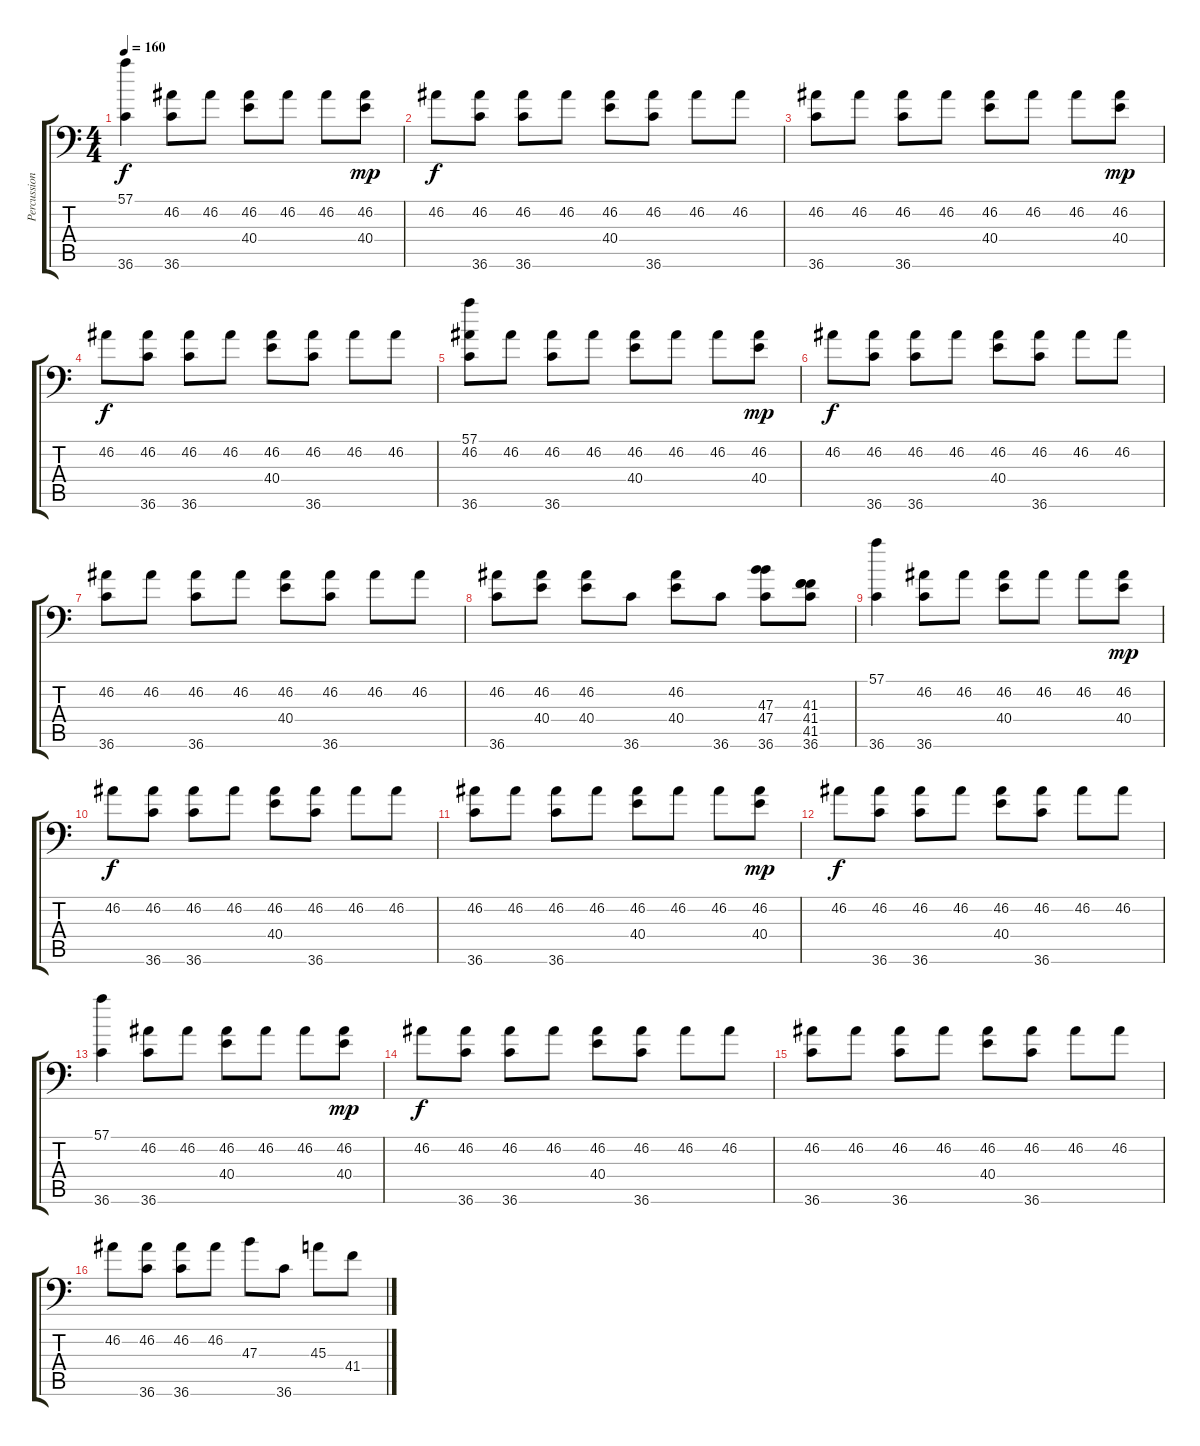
\track ("Percussion" "Percussion") {instrument acousticgrandpiano}
\staff {score tabs}
\tuning (C-1 C-1 C-1 C-1 C-1 C-1) {hide}
\ts (4 4)
\tempo 160
\clef f4
\ks c
(57.1 36.6).4{dy f} (46.2 36.6).8 46.2.8 (46.2 40.4).8 46.2.8 46.2.8 (46.2 40.4).8{dy mp} |
46.2.8{dy f} (46.2 36.6).8 (46.2 36.6).8 46.2.8 (46.2 40.4).8 (46.2 36.6).8 46.2.8 46.2.8 |
(46.2 36.6).8 46.2.8 (46.2 36.6).8 46.2.8 (46.2 40.4).8 46.2.8 46.2.8 (46.2 40.4).8{dy mp} |
46.2.8{dy f} (46.2 36.6).8 (46.2 36.6).8 46.2.8 (46.2 40.4).8 (46.2 36.6).8 46.2.8 46.2.8 |
(57.1 46.2 36.6).8 46.2.8 (46.2 36.6).8 46.2.8 (46.2 40.4).8 46.2.8 46.2.8 (46.2 40.4).8{dy mp} |
46.2.8{dy f} (46.2 36.6).8 (46.2 36.6).8 46.2.8 (46.2 40.4).8 (46.2 36.6).8 46.2.8 46.2.8 |
(46.2 36.6).8 46.2.8 (46.2 36.6).8 46.2.8 (46.2 40.4).8 (46.2 36.6).8 46.2.8 46.2.8 |
(46.2 36.6).8 (46.2 40.4).8 (46.2 40.4).8 36.6.8 (46.2 40.4).8 36.6.8 (47.3 47.4 36.6).8 (41.3 41.4 41.5 36.6).8 |
(57.1 36.6).4 (46.2 36.6).8 46.2.8 (46.2 40.4).8 46.2.8 46.2.8 (46.2 40.4).8{dy mp} |
46.2.8{dy f} (46.2 36.6).8 (46.2 36.6).8 46.2.8 (46.2 40.4).8 (46.2 36.6).8 46.2.8 46.2.8 |
(46.2 36.6).8 46.2.8 (46.2 36.6).8 46.2.8 (46.2 40.4).8 46.2.8 46.2.8 (46.2 40.4).8{dy mp} |
46.2.8{dy f} (46.2 36.6).8 (46.2 36.6).8 46.2.8 (46.2 40.4).8 (46.2 36.6).8 46.2.8 46.2.8 |
(57.1 36.6).4 (46.2 36.6).8 46.2.8 (46.2 40.4).8 46.2.8 46.2.8 (46.2 40.4).8{dy mp} |
46.2.8{dy f} (46.2 36.6).8 (46.2 36.6).8 46.2.8 (46.2 40.4).8 (46.2 36.6).8 46.2.8 46.2.8 |
(46.2 36.6).8 46.2.8 (46.2 36.6).8 46.2.8 (46.2 40.4).8 (46.2 36.6).8 46.2.8 46.2.8 |
46.2.8 (46.2 36.6).8 (46.2 36.6).8 46.2.8 47.3.8 36.6.8 45.3.8 41.4.8
